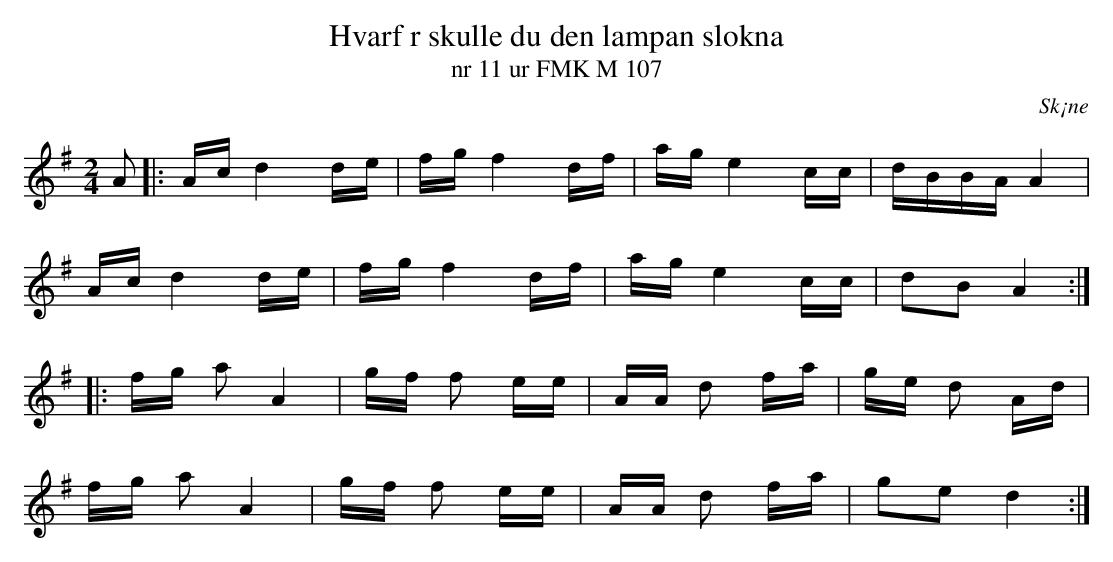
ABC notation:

X:1
T:Hvarf r skulle du den lampan slokna
T:nr 11 ur FMK M 107
O:Sk¡ne
M:2/4
L:1/16
K:G
A2 |: Ac d4 de | fg f4 df | ag e4 cc | dBBA A4 |
      Ac d4 de | fg f4 df | ag e4 cc | d2B2 A4 :|
|: fg a2 A4 | gf f2 ee | AA d2 fa | ge d2 Ad |
   fg a2 A4 | gf f2 ee | AA d2 fa | g2e2 d4 :|
